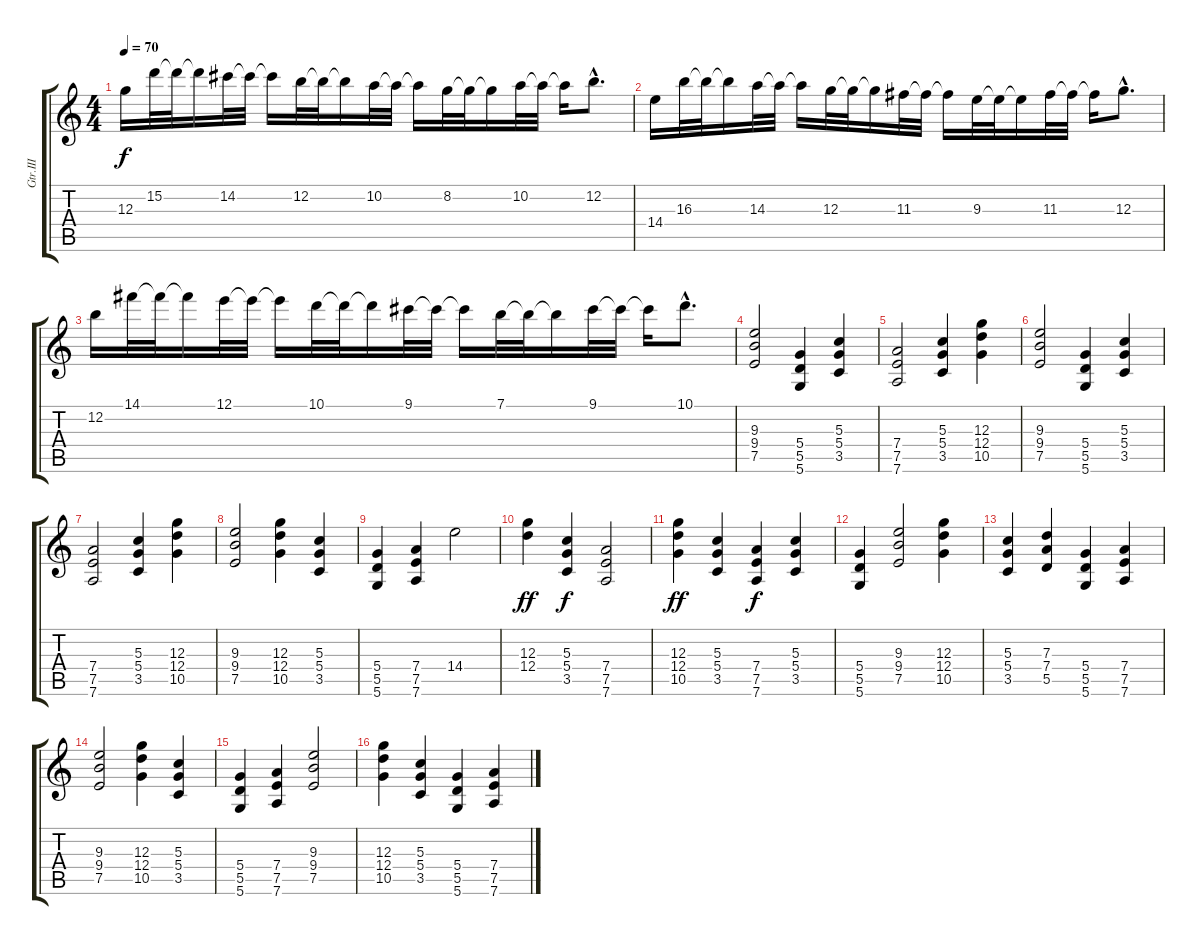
\track ("Gtr.III" "Gtr.III") {instrument electricguitarjazz}
\staff {score tabs}
\tuning (E4 B3 G3 D3 A2 D2) {hide}
\ts (4 4)
\tempo 70
\clef g2
\ks c
12.3.16{dy f} 15.2.32 15.2{t}.32 15.2{t}.16 14.2.32 14.2{t}.32 14.2{t}.16 12.2.32 12.2{t}.32 12.2{t}.16 10.2.32 10.2{t}.32 10.2{t}.16 8.2.32 8.2{t}.32 8.2{t}.16 10.2.32 10.2{t}.32 10.2{t}.16 12.2{hac}.8{d} |
14.4.16 16.3.32 16.3{t}.32 16.3{t}.16 14.3.32 14.3{t}.32 14.3{t}.16 12.3.32 12.3{t}.32 12.3{t}.16 11.3.32 11.3{t}.32 11.3{t}.16 9.3.32 9.3{t}.32 9.3{t}.16 11.3.32 11.3{t}.32 11.3{t}.16 12.3{hac}.8{d} |
12.2.16{instrument distortionguitar} 14.1.32 14.1{t}.32 14.1{t}.16 12.1.32 12.1{t}.32 12.1{t}.16 10.1.32 10.1{t}.32 10.1{t}.16 9.1.32 9.1{t}.32 9.1{t}.16 7.1.32 7.1{t}.32 7.1{t}.16 9.1.32 9.1{t}.32 9.1{t}.16 10.1{hac}.8{d} |
(9.3 9.4 7.5).2{instrument overdrivenguitar} (5.4 5.5 5.6).4 (5.3 5.4 3.5).4 |
(7.4 7.5 7.6).2 (5.3 5.4 3.5).4 (12.3 12.4 10.5).4 |
(9.3 9.4 7.5).2{instrument overdrivenguitar} (5.4 5.5 5.6).4 (5.3 5.4 3.5).4 |
(7.4 7.5 7.6).2 (5.3 5.4 3.5).4 (12.3 12.4 10.5).4 |
(9.3 9.4 7.5).2{instrument overdrivenguitar} (12.3 12.4 10.5).4 (5.3 5.4 3.5).4 |
(5.4 5.5 5.6).4 (7.4 7.5 7.6).4 14.4.2{instrument overdrivenguitar} |
(12.3 12.4).4{dy ff} (5.3 5.4 3.5).4{dy f} (7.4 7.5 7.6).2 |
(12.3 12.4 10.5).4{dy ff} (5.3 5.4 3.5).4 (7.4 7.5 7.6).4{dy f} (5.3 5.4 3.5).4 |
(5.4 5.5 5.6).4 (9.3 9.4 7.5).2 (12.3 12.4 10.5).4 |
(5.3 5.4 3.5).4 (7.3 7.4 5.5).4 (5.4 5.5 5.6).4 (7.4 7.5 7.6).4 |
(9.3 9.4 7.5).2 (12.3 12.4 10.5).4 (5.3 5.4 3.5).4 |
(5.4 5.5 5.6).4 (7.4 7.5 7.6).4 (9.3 9.4 7.5).2 |
(12.3 12.4 10.5).4 (5.3 5.4 3.5).4 (5.4 5.5 5.6).4 (7.4 7.5 7.6).4
